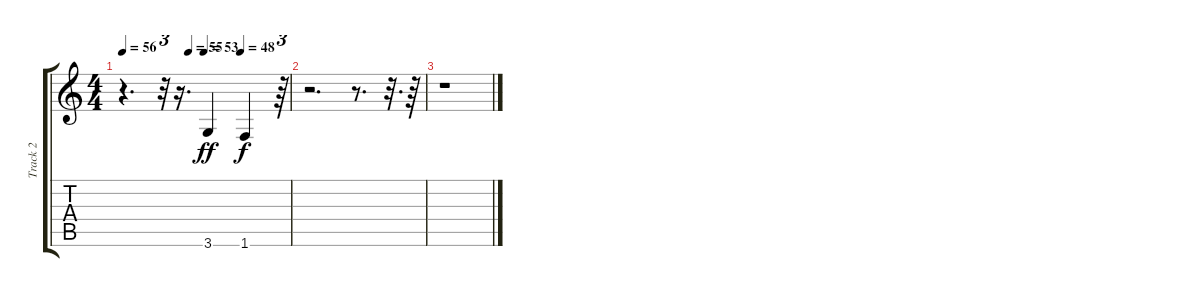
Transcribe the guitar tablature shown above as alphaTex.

\track ("Track 2" "Track 2") {instrument fretlessbass}
\staff {score tabs}
\tuning (E4 B3 G3 D3 A2 E2) {hide}
\ts (4 4)
\tempo 56
\tempo (55 0.3958333333333333)
\tempo (53 0.4895833333333333)
\tempo (48 0.7083333333333334)
\clef g2
\ks c
r.4{d dy ff} r.32{tu (3 2)} r.16{d} 3.6.4 1.6.4{dy f} r.64{tu (3 2)} |
r.2{d} r.8{d} r.32{d} r.64 |
r.1
